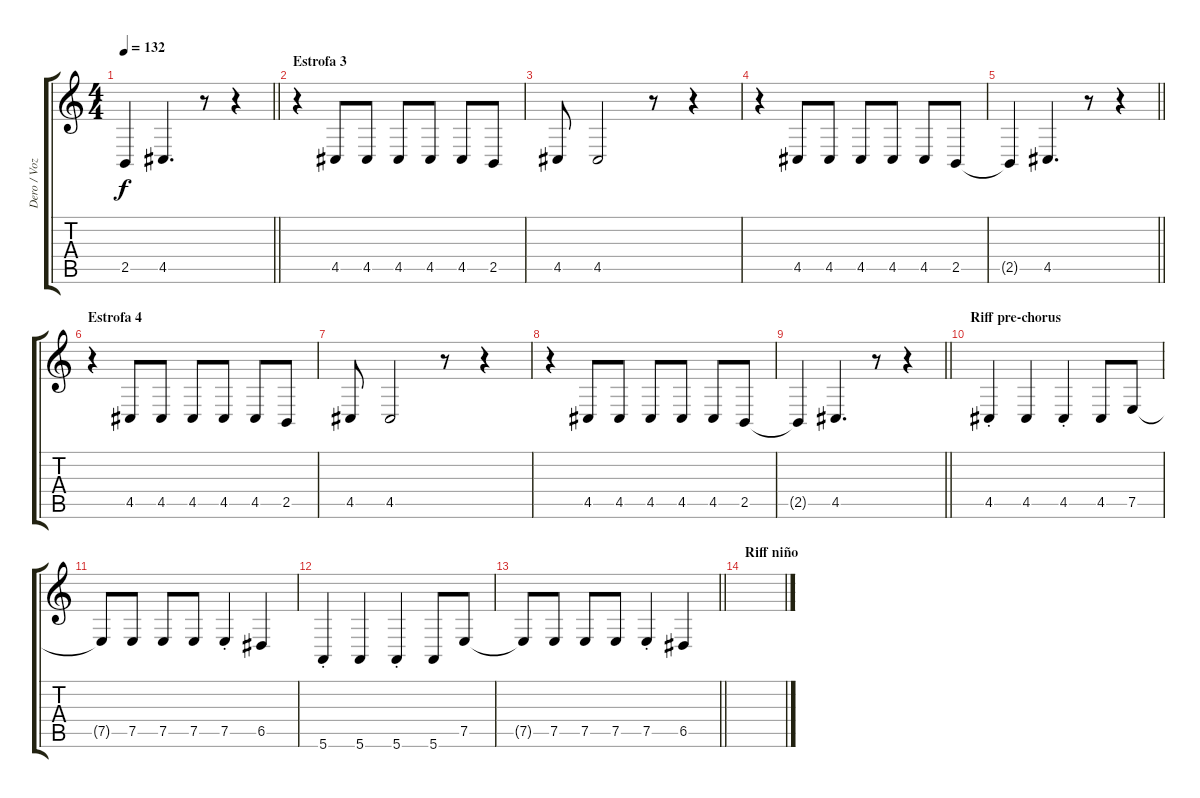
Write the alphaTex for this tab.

\track ("Dero / Voz" "Dero / Voz") {instrument baritonesax}
\staff {score tabs}
\tuning (E4 B3 G3 D3 A2 E2) {hide}
\ts (4 4)
\tempo 132
\clef g2
\barLineRight lightlight
\ks c
2.5{t}.4{dy f} 4.5.4{d} r.8 r.4 |
\section ("" "Estrofa 3")
r.4 4.5.8 4.5.8 4.5.8 4.5.8 4.5.8 2.5.8 |
4.5.8 4.5.2 r.8 r.4 |
r.4 4.5.8 4.5.8 4.5.8 4.5.8 4.5.8 2.5.8 |
\barLineRight lightlight
2.5{t}.4 4.5.4{d} r.8 r.4 |
\section ("" "Estrofa 4")
r.4 4.5.8 4.5.8 4.5.8 4.5.8 4.5.8 2.5.8 |
4.5.8 4.5.2 r.8 r.4 |
r.4 4.5.8 4.5.8 4.5.8 4.5.8 4.5.8 2.5.8 |
\barLineRight lightlight
2.5{t}.4 4.5.4{d} r.8 r.4 |
\section ("" "Riff pre-chorus")
4.5{st}.4 4.5.4 4.5{st}.4 4.5.8 7.5.8 |
7.5{t}.8 7.5.8 7.5.8 7.5.8 7.5{st}.4 6.5.4 |
5.6{st}.4 5.6.4 5.6{st}.4 5.6.8 7.5.8 |
\barLineRight lightlight
7.5{t}.8 7.5.8 7.5.8 7.5.8 7.5{st}.4 6.5.4 |
\section ("" "Riff niño")
